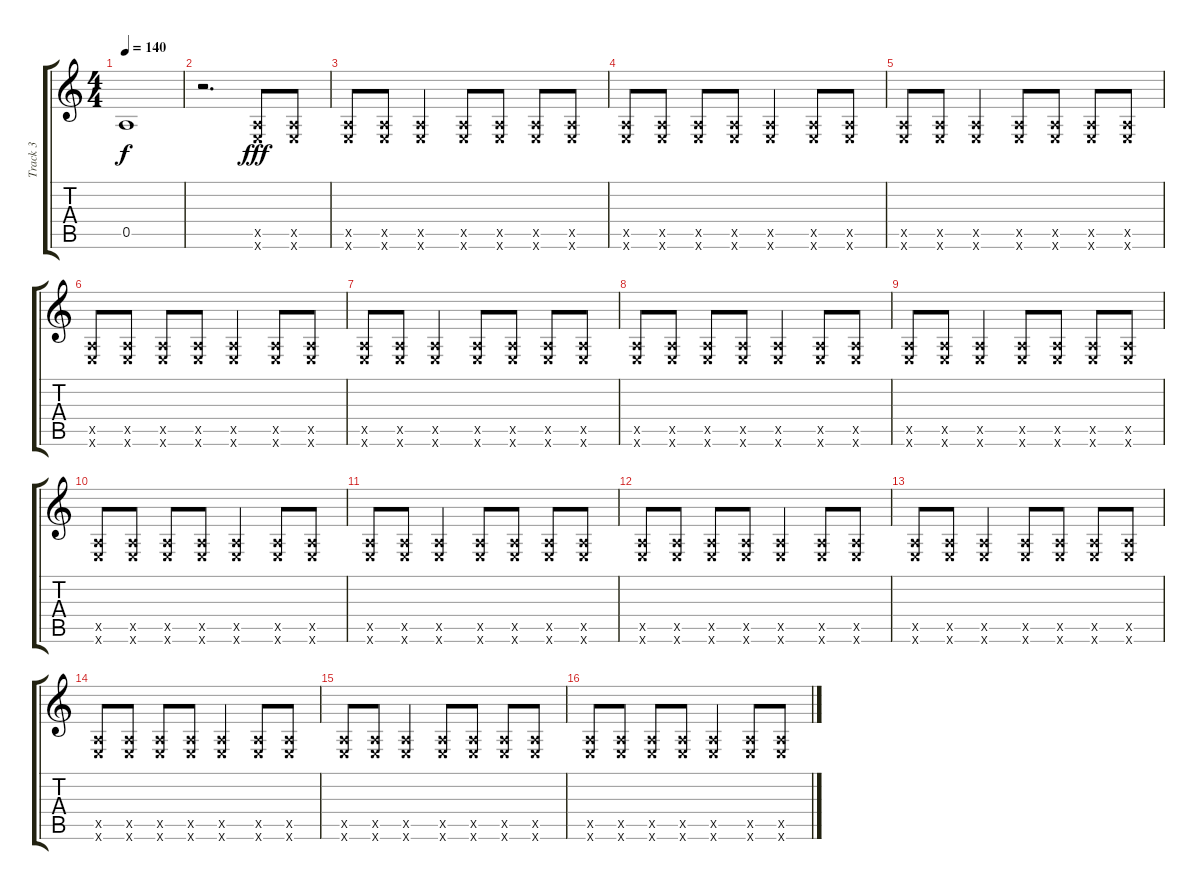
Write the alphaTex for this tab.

\track ("Track 3" "Track 3") {instrument electricguitarclean}
\staff {score tabs}
\tuning (E4 B3 G3 D3 A2 E2) {hide}
\ts (4 4)
\tempo 140
\clef g2
\ks c
0.5.1{dy f} |
r.2{d} (0.5{x} 0.6{x}).8{dy fff} (0.5{x} 0.6{x}).8 |
(0.5{x} 0.6{x}).8 (0.5{x} 0.6{x}).8 (0.5{x} 0.6{x}).4 (0.5{x} 0.6{x}).8 (0.5{x} 0.6{x}).8 (0.5{x} 0.6{x}).8 (0.5{x} 0.6{x}).8 |
(0.5{x} 0.6{x}).8 (0.5{x} 0.6{x}).8 (0.5{x} 0.6{x}).8 (0.5{x} 0.6{x}).8 (0.5{x} 0.6{x}).4 (0.5{x} 0.6{x}).8 (0.5{x} 0.6{x}).8 |
(0.5{x} 0.6{x}).8 (0.5{x} 0.6{x}).8 (0.5{x} 0.6{x}).4 (0.5{x} 0.6{x}).8 (0.5{x} 0.6{x}).8 (0.5{x} 0.6{x}).8 (0.5{x} 0.6{x}).8 |
(0.5{x} 0.6{x}).8 (0.5{x} 0.6{x}).8 (0.5{x} 0.6{x}).8 (0.5{x} 0.6{x}).8 (0.5{x} 0.6{x}).4 (0.5{x} 0.6{x}).8 (0.5{x} 0.6{x}).8 |
(0.5{x} 0.6{x}).8 (0.5{x} 0.6{x}).8 (0.5{x} 0.6{x}).4 (0.5{x} 0.6{x}).8 (0.5{x} 0.6{x}).8 (0.5{x} 0.6{x}).8 (0.5{x} 0.6{x}).8 |
(0.5{x} 0.6{x}).8 (0.5{x} 0.6{x}).8 (0.5{x} 0.6{x}).8 (0.5{x} 0.6{x}).8 (0.5{x} 0.6{x}).4 (0.5{x} 0.6{x}).8 (0.5{x} 0.6{x}).8 |
(0.5{x} 0.6{x}).8 (0.5{x} 0.6{x}).8 (0.5{x} 0.6{x}).4 (0.5{x} 0.6{x}).8 (0.5{x} 0.6{x}).8 (0.5{x} 0.6{x}).8 (0.5{x} 0.6{x}).8 |
(0.5{x} 0.6{x}).8 (0.5{x} 0.6{x}).8 (0.5{x} 0.6{x}).8 (0.5{x} 0.6{x}).8 (0.5{x} 0.6{x}).4 (0.5{x} 0.6{x}).8 (0.5{x} 0.6{x}).8 |
(0.5{x} 0.6{x}).8 (0.5{x} 0.6{x}).8 (0.5{x} 0.6{x}).4 (0.5{x} 0.6{x}).8 (0.5{x} 0.6{x}).8 (0.5{x} 0.6{x}).8 (0.5{x} 0.6{x}).8 |
(0.5{x} 0.6{x}).8 (0.5{x} 0.6{x}).8 (0.5{x} 0.6{x}).8 (0.5{x} 0.6{x}).8 (0.5{x} 0.6{x}).4 (0.5{x} 0.6{x}).8 (0.5{x} 0.6{x}).8 |
(0.5{x} 0.6{x}).8 (0.5{x} 0.6{x}).8 (0.5{x} 0.6{x}).4 (0.5{x} 0.6{x}).8 (0.5{x} 0.6{x}).8 (0.5{x} 0.6{x}).8 (0.5{x} 0.6{x}).8 |
(0.5{x} 0.6{x}).8 (0.5{x} 0.6{x}).8 (0.5{x} 0.6{x}).8 (0.5{x} 0.6{x}).8 (0.5{x} 0.6{x}).4 (0.5{x} 0.6{x}).8 (0.5{x} 0.6{x}).8 |
(0.5{x} 0.6{x}).8 (0.5{x} 0.6{x}).8 (0.5{x} 0.6{x}).4 (0.5{x} 0.6{x}).8 (0.5{x} 0.6{x}).8 (0.5{x} 0.6{x}).8 (0.5{x} 0.6{x}).8 |
(0.5{x} 0.6{x}).8 (0.5{x} 0.6{x}).8 (0.5{x} 0.6{x}).8 (0.5{x} 0.6{x}).8 (0.5{x} 0.6{x}).4 (0.5{x} 0.6{x}).8 (0.5{x} 0.6{x}).8
